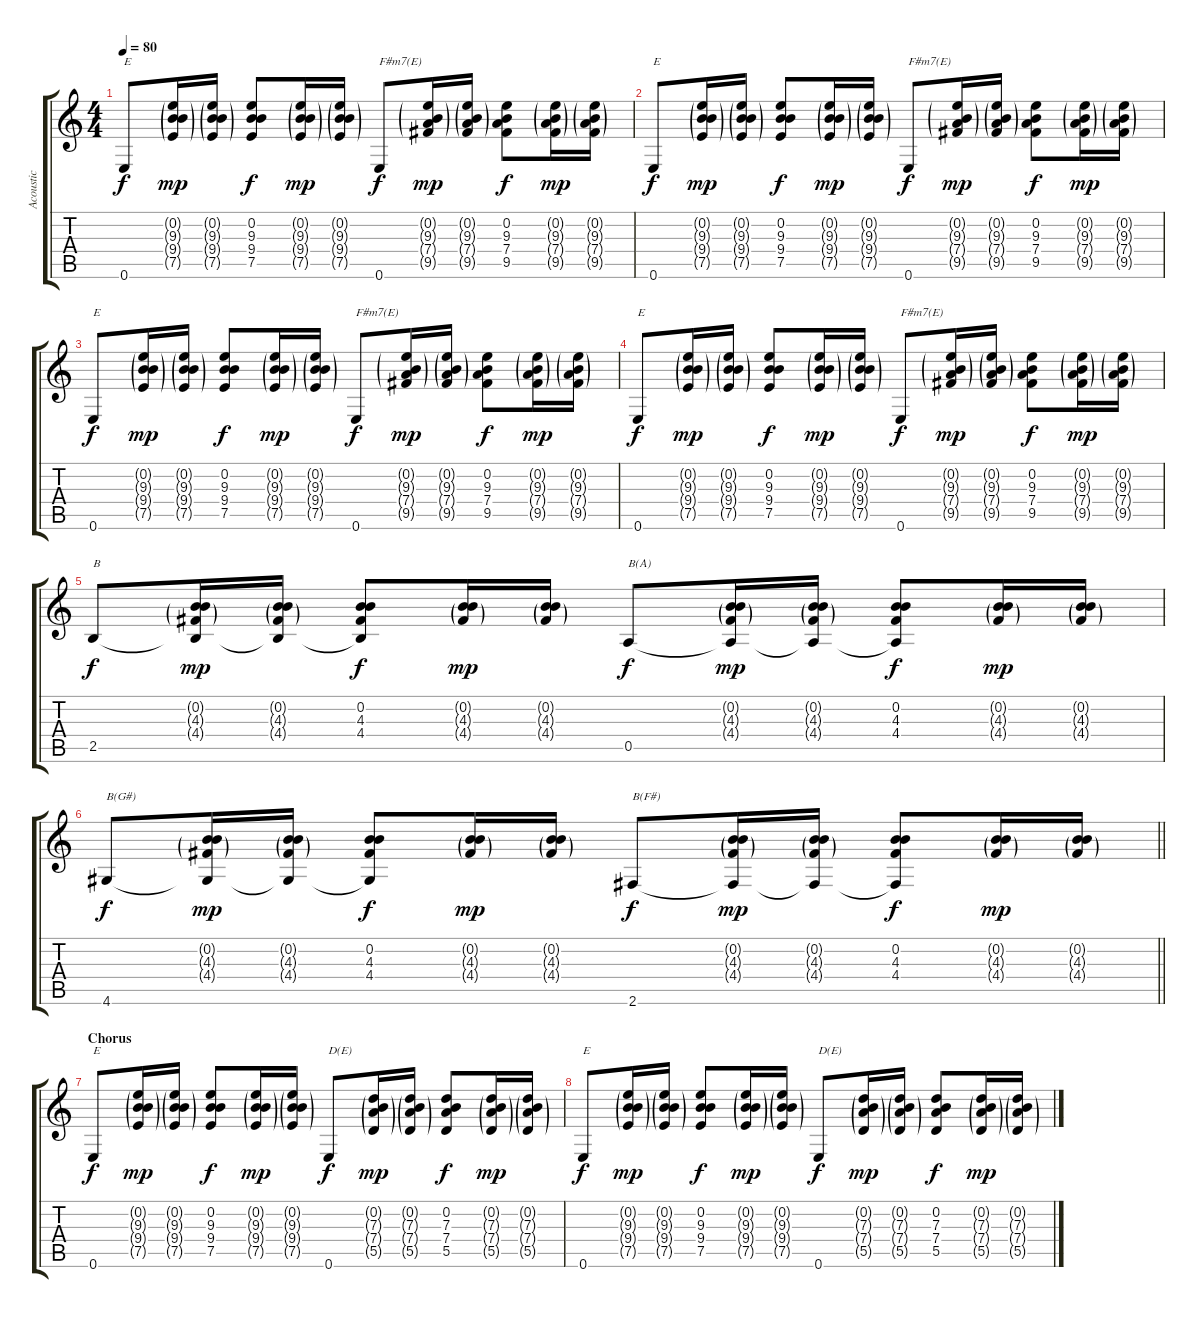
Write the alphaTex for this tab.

\track ("Acoustic" "Acoustic") {instrument acousticguitarsteel}
\staff {score tabs}
\tuning (E4 B3 G3 D3 A2 E2) {hide}
\ts (4 4)
\tempo 80
\clef g2
\ks c
0.6.8{txt "E" dy f} (0.2{g} 9.3{g} 9.4{g} 7.5{g}).16{dy mp} (0.2{g} 9.3{g} 9.4{g} 7.5{g}).16 (0.2 9.3 9.4 7.5).8{dy f} (0.2{g} 9.3{g} 9.4{g} 7.5{g}).16{dy mp} (0.2{g} 9.3{g} 9.4{g} 7.5{g}).16 0.6.8{txt "F#m7(E)" dy f} (0.2{g} 9.3{g} 7.4{g} 9.5{g}).16{dy mp} (0.2{g} 9.3{g} 7.4{g} 9.5{g}).16 (0.2 9.3 7.4 9.5).8{dy f} (0.2{g} 9.3{g} 7.4{g} 9.5{g}).16{dy mp} (0.2{g} 9.3{g} 7.4{g} 9.5{g}).16 |
0.6.8{txt "E" dy f} (0.2{g} 9.3{g} 9.4{g} 7.5{g}).16{dy mp} (0.2{g} 9.3{g} 9.4{g} 7.5{g}).16 (0.2 9.3 9.4 7.5).8{dy f} (0.2{g} 9.3{g} 9.4{g} 7.5{g}).16{dy mp} (0.2{g} 9.3{g} 9.4{g} 7.5{g}).16 0.6.8{txt "F#m7(E)" dy f} (0.2{g} 9.3{g} 7.4{g} 9.5{g}).16{dy mp} (0.2{g} 9.3{g} 7.4{g} 9.5{g}).16 (0.2 9.3 7.4 9.5).8{dy f} (0.2{g} 9.3{g} 7.4{g} 9.5{g}).16{dy mp} (0.2{g} 9.3{g} 7.4{g} 9.5{g}).16 |
0.6.8{txt "E" dy f} (0.2{g} 9.3{g} 9.4{g} 7.5{g}).16{dy mp} (0.2{g} 9.3{g} 9.4{g} 7.5{g}).16 (0.2 9.3 9.4 7.5).8{dy f} (0.2{g} 9.3{g} 9.4{g} 7.5{g}).16{dy mp} (0.2{g} 9.3{g} 9.4{g} 7.5{g}).16 0.6.8{txt "F#m7(E)" dy f} (0.2{g} 9.3{g} 7.4{g} 9.5{g}).16{dy mp} (0.2{g} 9.3{g} 7.4{g} 9.5{g}).16 (0.2 9.3 7.4 9.5).8{dy f} (0.2{g} 9.3{g} 7.4{g} 9.5{g}).16{dy mp} (0.2{g} 9.3{g} 7.4{g} 9.5{g}).16 |
0.6.8{txt "E" dy f} (0.2{g} 9.3{g} 9.4{g} 7.5{g}).16{dy mp} (0.2{g} 9.3{g} 9.4{g} 7.5{g}).16 (0.2 9.3 9.4 7.5).8{dy f} (0.2{g} 9.3{g} 9.4{g} 7.5{g}).16{dy mp} (0.2{g} 9.3{g} 9.4{g} 7.5{g}).16 0.6.8{txt "F#m7(E)" dy f} (0.2{g} 9.3{g} 7.4{g} 9.5{g}).16{dy mp} (0.2{g} 9.3{g} 7.4{g} 9.5{g}).16 (0.2 9.3 7.4 9.5).8{dy f} (0.2{g} 9.3{g} 7.4{g} 9.5{g}).16{dy mp} (0.2{g} 9.3{g} 7.4{g} 9.5{g}).16 |
2.5.8{txt "B" dy f} (0.2{g} 4.3{g} 4.4{g} 2.5{t}).16{dy mp} (0.2{g} 4.3{g} 4.4{g} 2.5{t}).16 (0.2 4.3 4.4 2.5{t}).8{dy f} (0.2{g} 4.3{g} 4.4{g}).16{dy mp} (0.2{g} 4.3{g} 4.4{g}).16 0.5.8{txt "B(A)" dy f} (0.2{g} 4.3{g} 4.4{g} 0.5{t}).16{dy mp} (0.2{g} 4.3{g} 4.4{g} 0.5{t}).16 (0.2 4.3 4.4 0.5{t}).8{dy f} (0.2{g} 4.3{g} 4.4{g}).16{dy mp} (0.2{g} 4.3{g} 4.4{g}).16 |
\barLineRight lightlight
4.6.8{txt "B(G#)" dy f} (0.2{g} 4.3{g} 4.4{g} 4.6{t}).16{dy mp} (0.2{g} 4.3{g} 4.4{g} 4.6{t}).16 (0.2 4.3 4.4 4.6{t}).8{dy f} (0.2{g} 4.3{g} 4.4{g}).16{dy mp} (0.2{g} 4.3{g} 4.4{g}).16 2.6.8{txt "B(F#)" dy f} (0.2{g} 4.3{g} 4.4{g} 2.6{t}).16{dy mp} (0.2{g} 4.3{g} 4.4{g} 2.6{t}).16 (0.2 4.3 4.4 2.6{t}).8{dy f} (0.2{g} 4.3{g} 4.4{g}).16{dy mp} (0.2{g} 4.3{g} 4.4{g}).16 |
\section ("" "Chorus")
0.6.8{txt "E" dy f} (0.2{g} 9.3{g} 9.4{g} 7.5{g}).16{dy mp} (0.2{g} 9.3{g} 9.4{g} 7.5{g}).16 (0.2 9.3 9.4 7.5).8{dy f} (0.2{g} 9.3{g} 9.4{g} 7.5{g}).16{dy mp} (0.2{g} 9.3{g} 9.4{g} 7.5{g}).16 0.6.8{txt "D(E)" dy f} (0.2{g} 7.3{g} 7.4{g} 5.5{g}).16{dy mp} (0.2{g} 7.3{g} 7.4{g} 5.5{g}).16 (0.2 7.3 7.4 5.5).8{dy f} (0.2{g} 7.3{g} 7.4{g} 5.5{g}).16{dy mp} (0.2{g} 7.3{g} 7.4{g} 5.5{g}).16 |
0.6.8{txt "E" dy f} (0.2{g} 9.3{g} 9.4{g} 7.5{g}).16{dy mp} (0.2{g} 9.3{g} 9.4{g} 7.5{g}).16 (0.2 9.3 9.4 7.5).8{dy f} (0.2{g} 9.3{g} 9.4{g} 7.5{g}).16{dy mp} (0.2{g} 9.3{g} 9.4{g} 7.5{g}).16 0.6.8{txt "D(E)" dy f} (0.2{g} 7.3{g} 7.4{g} 5.5{g}).16{dy mp} (0.2{g} 7.3{g} 7.4{g} 5.5{g}).16 (0.2 7.3 7.4 5.5).8{dy f} (0.2{g} 7.3{g} 7.4{g} 5.5{g}).16{dy mp} (0.2{g} 7.3{g} 7.4{g} 5.5{g}).16
